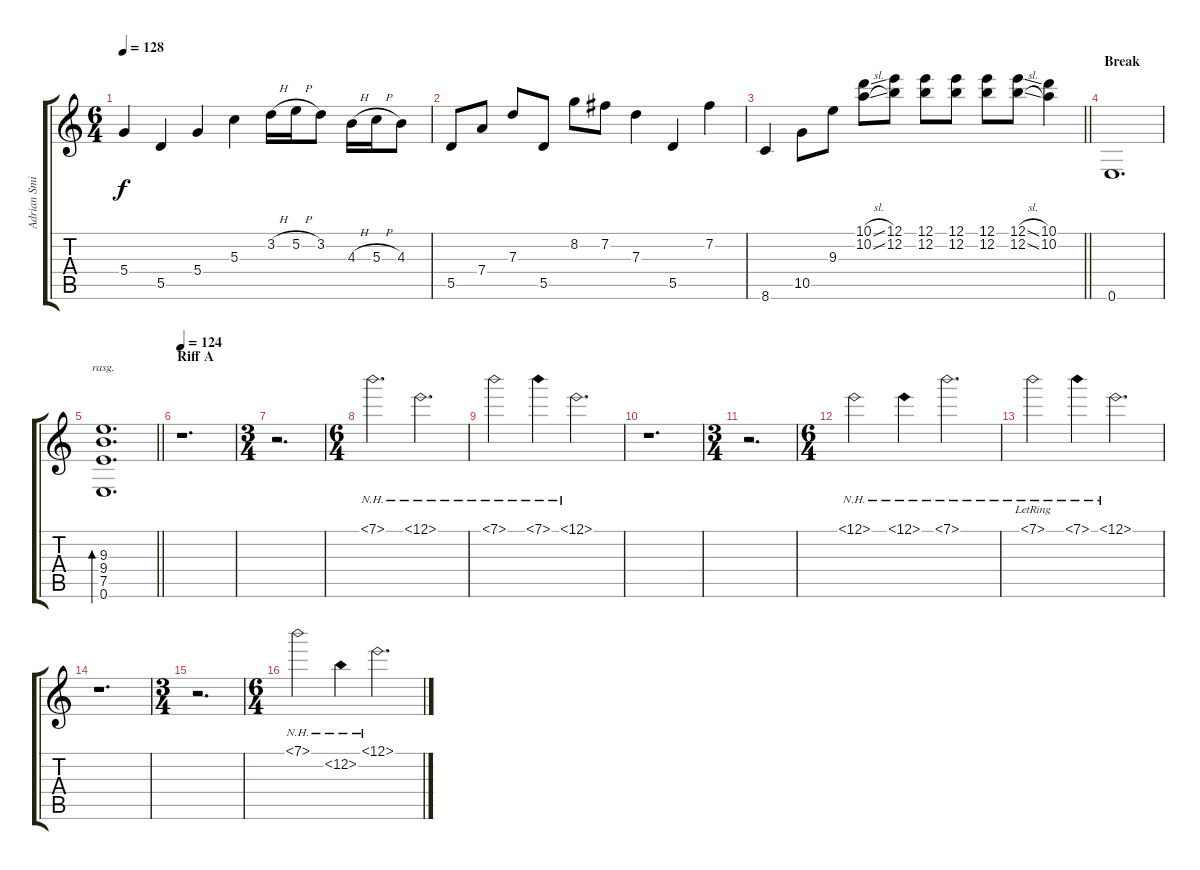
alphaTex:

\track ("Adrian Smith" "Adrian Smi") {instrument electricguitarjazz}
\staff {score tabs}
\tuning (E4 B3 G3 D3 A2 E2) {hide}
\ts (6 4)
\tempo 128
\clef g2
\ks c
5.4.4{dy f} 5.5.4 5.4.4 5.3.4 3.2{h}.16 5.2{h}.16 3.2.8 4.3{h}.16 5.3{h}.16 4.3.8 |
5.5.8 7.4.8 7.3.8 5.5.8 8.2.8 7.2.8 7.3.4 5.5.4 7.2.4 |
\barLineRight lightlight
8.6.4 10.5.8 9.3.8 (10.1{sl} 10.2{sl}).8 (12.1 12.2).8 (12.1 12.2).8 (12.1 12.2).8 (12.1 12.2).8 (12.1{sl} 12.2{sl}).8 (10.1 10.2).4 |
\section ("" "Break")
0.6.1{d} |
\barLineRight lightlight
(9.3 9.4 7.5 0.6).1{d bd 120 rasg ii} |
\section ("" "Riff A")
\tempo 124
r.1{d} |
\ts (3 4)
r.2{d} |
\ts (6 4)
7.1{nh}.2{d volume 11} 12.1{nh}.2{d} |
7.1{nh}.2 7.1{nh}.4 12.1{nh}.2{d} |
r.1{d} |
\ts (3 4)
r.2{d} |
\ts (6 4)
12.1{nh}.2 12.1{nh}.4 7.1{nh}.2{d} |
7.1{nh lr}.2 7.1{nh}.4 12.1{nh}.2{d} |
r.1{d} |
\ts (3 4)
r.2{d} |
\ts (6 4)
7.1{nh}.2 12.2{nh}.4 12.1{nh}.2{d}
